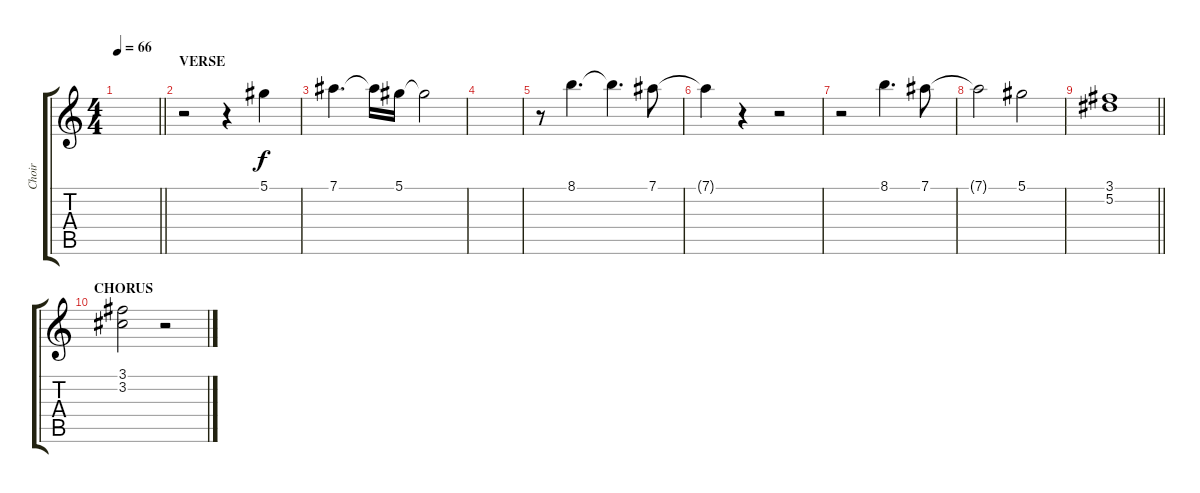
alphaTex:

\track ("Choir" "Choir") {instrument distortionguitar}
\staff {score tabs}
\tuning (Eb4 Bb3 Gb3 Db3 Ab2 Eb2) {hide}
\ts (4 4)
\tempo 66
\clef g2
\barLineRight lightlight
\ks c
|
\section ("" "VERSE")
r.2 r.4 5.1.4 |
7.1.4{d} 7.1{t}.16 5.1.16 5.1{t}.2 |
|
r.8 8.1.4{d} 8.1{t}.4{d} 7.1.8 |
7.1{t}.4 r.4 r.2 |
r.2 8.1.4{d} 7.1.8 |
7.1{t}.2 5.1.2 |
\barLineRight lightlight
(3.1 5.2).1 |
\section ("" "CHORUS")
(3.1 3.2).2 r.2
